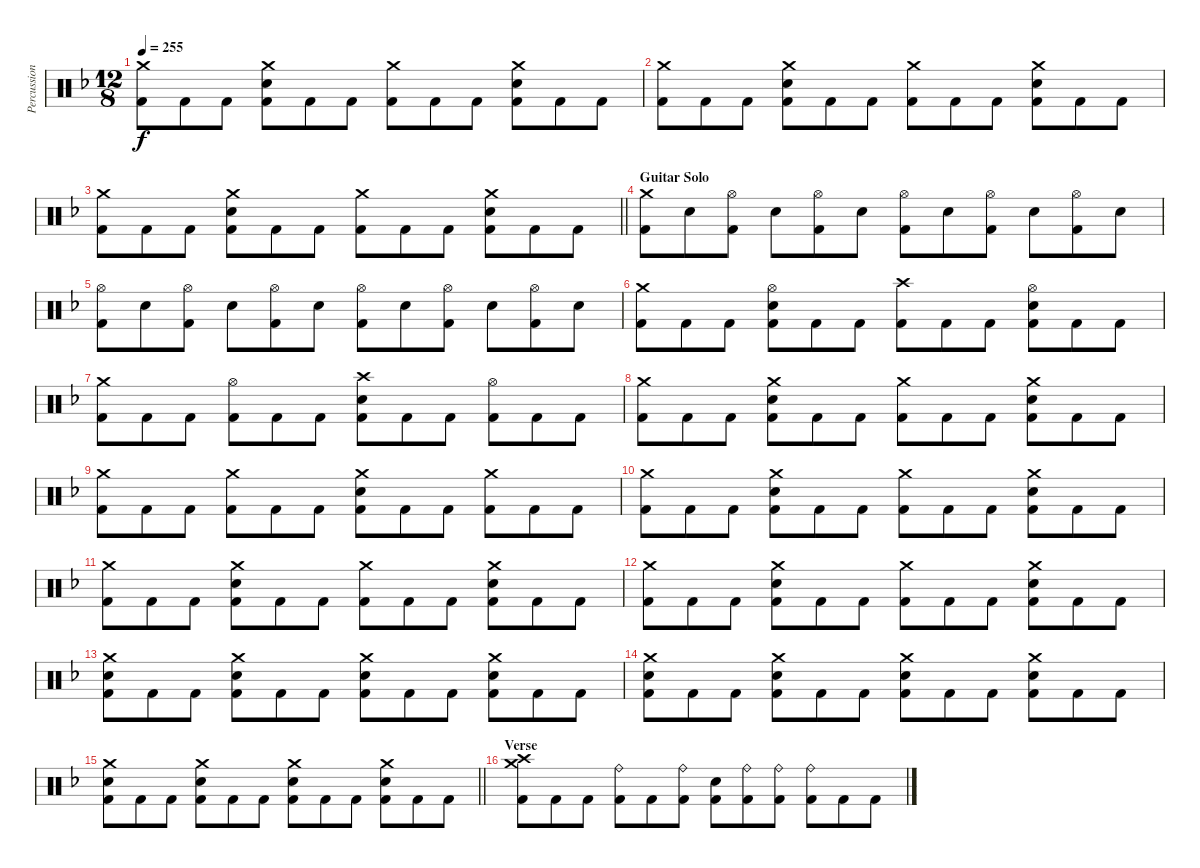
\track ("Percussion" "Percussion") {instrument percussion}
\staff {score}
\articulation defaults
\ts (12 8)
\tempo 255
\clef neutral
\ks dminor
("Crash medium (hit)" "Kick (hit) 2").8{dy f} "Kick (hit) 2".8 "Kick (hit) 2".8 ("Crash medium (hit)" "Electric Snare (hit)" "Kick (hit) 2").8 "Kick (hit) 2".8 "Kick (hit) 2".8 ("Crash medium (hit)" "Kick (hit) 2").8 "Kick (hit) 2".8 "Kick (hit) 2".8 ("Crash medium (hit)" "Electric Snare (hit)" "Kick (hit) 2").8 "Kick (hit) 2".8 "Kick (hit) 2".8 |
("Crash medium (hit)" "Kick (hit) 2").8 "Kick (hit) 2".8 "Kick (hit) 2".8 ("Crash medium (hit)" "Electric Snare (hit)" "Kick (hit) 2").8 "Kick (hit) 2".8 "Kick (hit) 2".8 ("Crash medium (hit)" "Kick (hit) 2").8 "Kick (hit) 2".8 "Kick (hit) 2".8 ("Crash medium (hit)" "Electric Snare (hit)" "Kick (hit) 2").8 "Kick (hit) 2".8 "Kick (hit) 2".8 |
\barLineRight lightlight
("Crash medium (hit)" "Kick (hit) 2").8 "Kick (hit) 2".8 "Kick (hit) 2".8 ("Crash medium (hit)" "Electric Snare (hit)" "Kick (hit) 2").8 "Kick (hit) 2".8 "Kick (hit) 2".8 ("Crash medium (hit)" "Kick (hit) 2").8 "Kick (hit) 2".8 "Kick (hit) 2".8 ("Crash medium (hit)" "Electric Snare (hit)" "Kick (hit) 2").8 "Kick (hit) 2".8 "Kick (hit) 2".8 |
\section ("" "Guitar Solo")
("Crash medium (hit)" "Kick (hit) 2").8 "Electric Snare (hit)".8 ("Hi-Hat (open)" "Kick (hit) 2").8 "Electric Snare (hit)".8 ("Hi-Hat (open)" "Kick (hit) 2").8 "Electric Snare (hit)".8 ("Hi-Hat (open)" "Kick (hit) 2").8 "Electric Snare (hit)".8 ("Hi-Hat (open)" "Kick (hit) 2").8 "Electric Snare (hit)".8 ("Hi-Hat (open)" "Kick (hit) 2").8 "Electric Snare (hit)".8 |
("Hi-Hat (open)" "Kick (hit) 2").8 "Electric Snare (hit)".8 ("Hi-Hat (open)" "Kick (hit) 2").8 "Electric Snare (hit)".8 ("Hi-Hat (open)" "Kick (hit) 2").8 "Electric Snare (hit)".8 ("Hi-Hat (open)" "Kick (hit) 2").8 "Electric Snare (hit)".8 ("Hi-Hat (open)" "Kick (hit) 2").8 "Electric Snare (hit)".8 ("Hi-Hat (open)" "Kick (hit) 2").8 "Electric Snare (hit)".8 |
("Crash medium (hit)" "Kick (hit) 2").8 "Kick (hit) 2".8 "Kick (hit) 2".8 ("Hi-Hat (open)" "Electric Snare (hit)" "Kick (hit) 2").8 "Kick (hit) 2".8 "Kick (hit) 2".8 ("Crash high (hit)" "Kick (hit) 2").8 "Kick (hit) 2".8 "Kick (hit) 2".8 ("Hi-Hat (open)" "Electric Snare (hit)" "Kick (hit) 2").8 "Kick (hit) 2".8 "Kick (hit) 2".8 |
("Crash medium (hit)" "Kick (hit) 2").8 "Kick (hit) 2".8 "Kick (hit) 2".8 ("Hi-Hat (open)" "Kick (hit) 2").8 "Kick (hit) 2".8 "Kick (hit) 2".8 ("Crash high (hit)" "Electric Snare (hit)" "Kick (hit) 2").8 "Kick (hit) 2".8 "Kick (hit) 2".8 ("Hi-Hat (open)" "Kick (hit) 2").8 "Kick (hit) 2".8 "Kick (hit) 2".8 |
("Crash medium (hit)" "Kick (hit) 2").8 "Kick (hit) 2".8 "Kick (hit) 2".8 ("Crash medium (hit)" "Electric Snare (hit)" "Kick (hit) 2").8 "Kick (hit) 2".8 "Kick (hit) 2".8 ("Crash medium (hit)" "Kick (hit) 2").8 "Kick (hit) 2".8 "Kick (hit) 2".8 ("Crash medium (hit)" "Electric Snare (hit)" "Kick (hit) 2").8 "Kick (hit) 2".8 "Kick (hit) 2".8 |
("Crash medium (hit)" "Kick (hit) 2").8 "Kick (hit) 2".8 "Kick (hit) 2".8 ("Crash medium (hit)" "Kick (hit) 2").8 "Kick (hit) 2".8 "Kick (hit) 2".8 ("Crash medium (hit)" "Electric Snare (hit)" "Kick (hit) 2").8 "Kick (hit) 2".8 "Kick (hit) 2".8 ("Crash medium (hit)" "Kick (hit) 2").8 "Kick (hit) 2".8 "Kick (hit) 2".8 |
("Crash medium (hit)" "Kick (hit) 2").8 "Kick (hit) 2".8 "Kick (hit) 2".8 ("Crash medium (hit)" "Electric Snare (hit)" "Kick (hit) 2").8 "Kick (hit) 2".8 "Kick (hit) 2".8 ("Crash medium (hit)" "Kick (hit) 2").8 "Kick (hit) 2".8 "Kick (hit) 2".8 ("Crash medium (hit)" "Electric Snare (hit)" "Kick (hit) 2").8 "Kick (hit) 2".8 "Kick (hit) 2".8 |
("Crash medium (hit)" "Kick (hit) 2").8 "Kick (hit) 2".8 "Kick (hit) 2".8 ("Crash medium (hit)" "Electric Snare (hit)" "Kick (hit) 2").8 "Kick (hit) 2".8 "Kick (hit) 2".8 ("Crash medium (hit)" "Kick (hit) 2").8 "Kick (hit) 2".8 "Kick (hit) 2".8 ("Crash medium (hit)" "Electric Snare (hit)" "Kick (hit) 2").8 "Kick (hit) 2".8 "Kick (hit) 2".8 |
("Crash medium (hit)" "Kick (hit) 2").8 "Kick (hit) 2".8 "Kick (hit) 2".8 ("Crash medium (hit)" "Electric Snare (hit)" "Kick (hit) 2").8 "Kick (hit) 2".8 "Kick (hit) 2".8 ("Crash medium (hit)" "Kick (hit) 2").8 "Kick (hit) 2".8 "Kick (hit) 2".8 ("Crash medium (hit)" "Electric Snare (hit)" "Kick (hit) 2").8 "Kick (hit) 2".8 "Kick (hit) 2".8 |
("Crash medium (hit)" "Electric Snare (hit)" "Kick (hit) 2").8 "Kick (hit) 2".8 "Kick (hit) 2".8 ("Crash medium (hit)" "Electric Snare (hit)" "Kick (hit) 2").8 "Kick (hit) 2".8 "Kick (hit) 2".8 ("Crash medium (hit)" "Electric Snare (hit)" "Kick (hit) 2").8 "Kick (hit) 2".8 "Kick (hit) 2".8 ("Crash medium (hit)" "Electric Snare (hit)" "Kick (hit) 2").8 "Kick (hit) 2".8 "Kick (hit) 2".8 |
("Crash medium (hit)" "Electric Snare (hit)" "Kick (hit) 2").8 "Kick (hit) 2".8 "Kick (hit) 2".8 ("Crash medium (hit)" "Electric Snare (hit)" "Kick (hit) 2").8 "Kick (hit) 2".8 "Kick (hit) 2".8 ("Crash medium (hit)" "Electric Snare (hit)" "Kick (hit) 2").8 "Kick (hit) 2".8 "Kick (hit) 2".8 ("Crash medium (hit)" "Electric Snare (hit)" "Kick (hit) 2").8 "Kick (hit) 2".8 "Kick (hit) 2".8 |
\barLineRight lightlight
("Crash medium (hit)" "Electric Snare (hit)" "Kick (hit) 2").8 "Kick (hit) 2".8 "Kick (hit) 2".8 ("Crash medium (hit)" "Electric Snare (hit)" "Kick (hit) 2").8 "Kick (hit) 2".8 "Kick (hit) 2".8 ("Crash medium (hit)" "Electric Snare (hit)" "Kick (hit) 2").8 "Kick (hit) 2".8 "Kick (hit) 2".8 ("Crash medium (hit)" "Electric Snare (hit)" "Kick (hit) 2").8 "Kick (hit) 2".8 "Kick (hit) 2".8 |
\section ("" "Verse")
("Crash medium (hit)" "Crash high (hit)" "Kick (hit) 2").8 "Kick (hit) 2".8 "Kick (hit) 2".8 ("Ride (bell)" "Kick (hit) 2").8 "Kick (hit) 2".8 ("Ride (bell)" "Kick (hit) 2").8 ("Electric Snare (hit)" "Kick (hit) 2").8 ("Ride (bell)" "Kick (hit) 2").8 ("Ride (bell)" "Kick (hit) 2").8 ("Ride (bell)" "Kick (hit) 2").8 "Kick (hit) 2".8 "Kick (hit) 2".8
